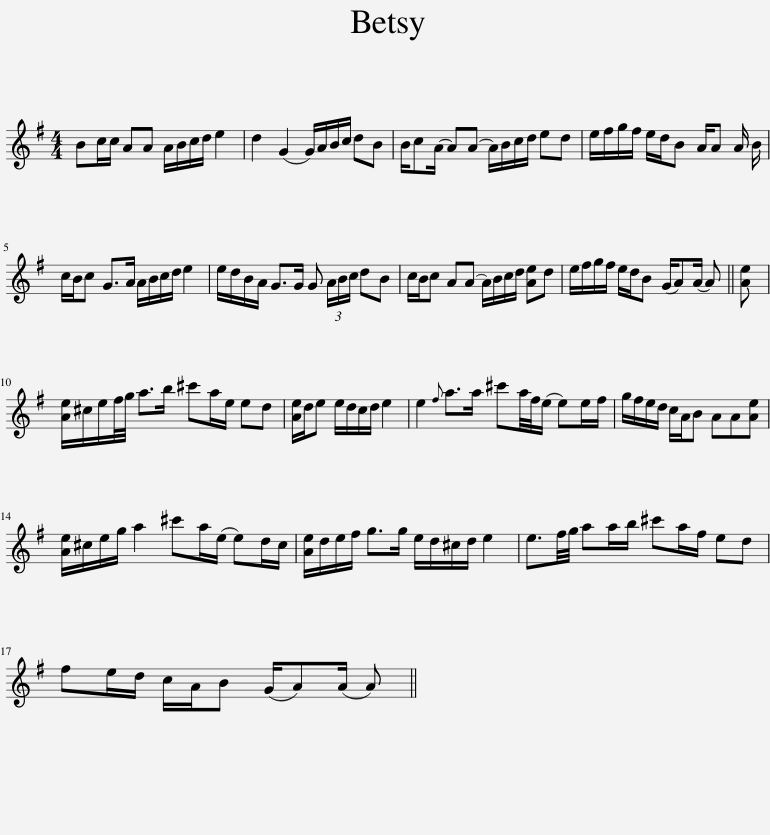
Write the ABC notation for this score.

X:1
L:1/8
M:4/4
I:linebreak $
K:G
V:1 treble
V:1
 Bc/c/ AA A/B/c/d/ e2 | d2 (G2 G/)A/B/c/ dB | B/c(A/ A)(A A/)B/c/d/ ed | e/f/g/f/ e/d/B A/A A/ B/ |$ c/B/c G>A A/B/c/d/ e2 | %5
 e/d/B/A/ G>G G (3A/B/c/ dB | c/B/c A(A A/)B/c/d/ [Ae]d | e/f/g/f/ e/d/B (G/A)(A/ A) || [Ae] |$ [Ae]/^c/e/f/4g/4 a>b ^c'a/e/ ed | %10
 [Ae]/d/e e/d/c/d/ e2 | e2{f} a>a ^c'a/4f/4(e/ e)e/f/ | g/f/e/d/ c/A/B AA[Ae] |$ [Ae]/^c/e/g/ a2 ^c'a/(e/ e)d/c/ | [Ae]/d/e/f/ g>g e/d/^c/d/ e2 | %15
 e3/2f/4g/4 aa/b/ ^c'a/f/ ed |$ fe/d/ c/A/B (G/A)(A/ A) || %17
